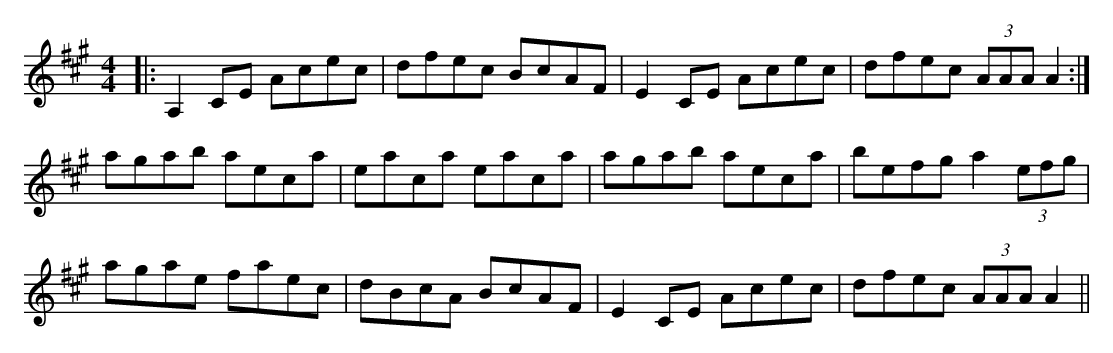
X:1
M:4/4
K:A
|:A,2CE Acec|dfec BcAF|E2CE Acec|dfec (3AAA A2:|
agab aeca|eaca eaca|agab aeca|befg a2 (3efg|
agae faec|dBcA BcAF|E2CE Acec|dfec (3AAA A2||
